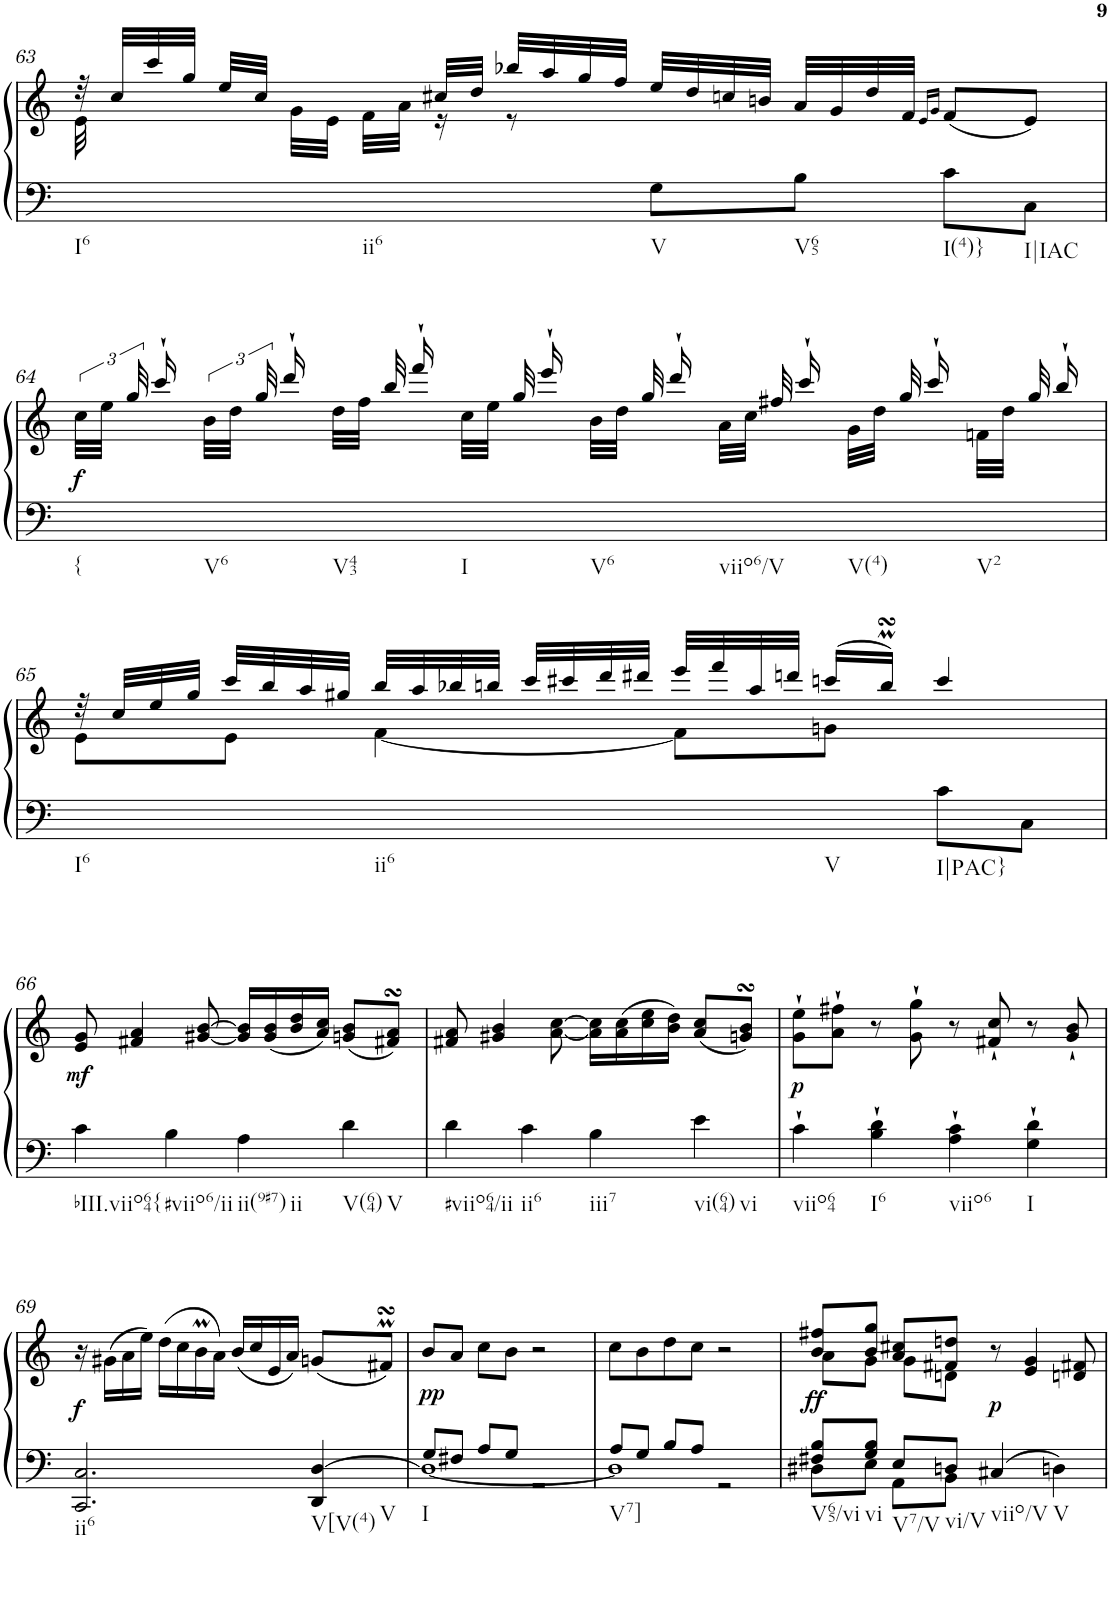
**kern	**kern	**dynam
*part1	*part1	*part1
*staff2	*staff1	*staff1/2
*I"Harpsichord	*	*
*I'Hch.	*	*
!!LO:PB:g=z
*clefF4	*clefG2	*
*k[]	*k[]	*
*C:	*C:	*
*M4/4	*M4/4	*
*met(c)	*met(c)	*
=63	=63	=63
*	*^	*
!LO:TX:b:t=I6	!	!	!
!LO:TX:b:t=ii6	!	!	!
2ryy	32r	32e\	.
.	32cc/LLL	32ryy	.
*	*v	*v	*
.	32ccc/	.
.	32gg/JJJ	.
.	32ee/LLL	.
.	32cc/JJJ	.
.	32g\LLL	.
.	32e\JJJ	.
.	32f\LLL	.
.	32a\JJJ	.
*	*^	*
.	32cc#X/LLL	16r	.
.	32dd/JJJ	.	.
.	32bb-X/LLL	8r	.
.	32aa/	.	.
.	32gg/	.	.
.	32ff/JJJ	.	.
!LO:TX:b:t=V	!	!	!
8G\L	32ee/LLL	2ryy	.
.	32dd/	.	.
.	32ccn/	.	.
.	32bn/JJJ	.	.
!LO:TX:b:t=V65	!	!	!
8B\J	32a/LLL	.	.
.	32g/	.	.
.	32dd/	.	.
.	32f/JJJ	.	.
.	16qe/LL	.	.
.	16qg/JJ	.	.
!LO:TX:b:t=I(4)}	!	!	!
8c\L	(<8f/L	.	.
!LO:TX:b:t=I|IAC	!	!	!
8C\J	8e/J)	.	.
*	*v	*v	*
!!LO:LB:g=z
=64	=64	=64
!LO:TX:b:t={	!	!
!LO:TX:b:t=V6	!	!
!LO:TX:b:t=V43	!	!
!LO:TX:b:t=I	!	!
!LO:TX:b:t=V6	!	!
!LO:TX:b:t=viio6/V	!	!
!LO:TX:b:t=V(4)	!	!
!LO:TX:b:t=V2	!	!
!	!	!LO:DY:b
1ryy	48cc\LLL	f
.	48ee\JJJ	.
.	48gg/	.
.	16ccc`>/	.
.	48b\LLL	.
.	48dd\JJJ	.
.	48gg/	.
.	16ddd`>/	.
*	*Xtuplet	*
.	48dd\LLL	.
.	48ff\JJJ	.
.	48bb/	.
.	16fff`>/	.
.	48cc\LLL	.
.	48ee\JJJ	.
.	48gg/	.
.	16eee`>/	.
.	48b\LLL	.
.	48dd\JJJ	.
.	48gg/	.
.	16ddd`>/	.
.	48a\LLL	.
.	48cc\JJJ	.
.	48ff#X/	.
.	16ccc`>/	.
.	48g\LLL	.
.	48dd\JJJ	.
.	48gg/	.
.	16ccc`>/	.
.	48fn\LLL	.
.	48dd\JJJ	.
.	48gg/	.
.	16bb`>/	.
!!LO:LB:g=z
=65	=65	=65
*	*^	*
!LO:TX:b:t=I6	!	!	!
!LO:TX:b:t=ii6	!	!	!
!LO:TX:b:t=V	!	!	!
2.ryy	32r	8e\L	.
.	32cc/LLL	.	.
.	32ee/	.	.
.	32gg/JJJ	.	.
.	32ccc/LLL	8e\J	.
.	32bb/	.	.
.	32aa/	.	.
.	32gg#X/JJJ	.	.
.	32bb/LLL	[<4f\	.
.	32aa/	.	.
.	32bb-X/	.	.
.	32bbn/JJJ	.	.
.	32ccc/LLL	.	.
.	32ccc#X/	.	.
.	32ddd/	.	.
.	32ddd#X/JJJ	.	.
.	32eee/LLL	8f\L]	.
.	32fff/	.	.
.	32aa/	.	.
.	32dddn/JJJ	.	.
.	(>16cccn/LL	8gn\J	.
.	16bbmsSsS/JJ)	.	.
!LO:TX:b:t=I|PAC}	!	!	!
8c\L	4ccc/	4ryy	.
8C\J	.	.	.
*	*v	*v	*
!!LO:LB:g=z
=66	=66	=66
!LO:TX:b:t=bIII.viio64{	!	!
!	!	!LO:DY:b
4c\	8e/ 8g/	mf
.	4f#X/ 4a/	.
!LO:TX:b:t=#viio6/ii	!	!
4B\	.	.
.	[8g#X/ [8b/	.
!LO:TX:b:t=ii(9#7)	!	!
!LO:TX:b:t=ii	!	!
4A\	16g#/] 16b/]LL	.
.	(<16g#/ 16b/	.
.	16b/ 16dd/	.
.	16a/ 16cc/JJ)	.
!LO:TX:b:t=V(64)	!	!
!LO:TX:b:t=V	!	!
4d\	(<8gn/ 8b/L	.
.	8f#X/sSSs 8a/sSSsJ)	.
=67	=67	=67
!LO:TX:b:t=#viio64/ii	!	!
4d\	8f#X/ 8a/	.
.	4g#X/ 4b/	.
!LO:TX:b:t=ii6	!	!
4c\	.	.
.	[8a\ [8cc\	.
!LO:TX:b:t=iii7	!	!
4B\	16a\] 16cc\]LL	.
.	(>16a\ 16cc\	.
.	16cc\ 16ee\	.
.	16b\ 16dd\JJ)	.
!LO:TX:b:t=vi(64)	!	!
!LO:TX:b:t=vi	!	!
4e\	(<8a/ 8cc/L	.
.	8gn/sSSS 8b/sSSSJ)	.
=68	=68	=68
!LO:TX:b:t=viio64	!	!
!	!	!LO:DY:b
4c`\	8g\` 8ee\`L	p
.	8a\` 8ff#X\`J	.
!LO:TX:b:t=I6	!	!
4B\` 4d\`	8r	.
.	8g\` 8gg\`	.
!LO:TX:b:t=viio6	!	!
4A\` 4c\`	8r	.
.	8f#X/` 8cc/`	.
!LO:TX:b:t=I	!	!
4G\` 4d\`	8r	.
.	8g/` 8b/`	.
!!LO:LB:g=z
=69	=69	=69
!LO:TX:b:t=ii6	!	!
!	!	!LO:DY:a=2
2.CC/ 2.C/	16r	f
.	(>16g#X\LL	.
.	16a\	.
.	16ee\JJ)	.
.	(>16dd\LL	.
.	16cc\	.
.	16bm\	.
.	16a\JJ)	.
.	(<16b/LL	.
.	16cc/	.
.	16e/	.
.	16a/JJ)	.
!LO:TX:b:t=V[V(4)	!	!
!LO:TX:b:t=V	!	!
4DD/ [4D/	(<8gn/L	.
.	8f#XmsSsS/J)	.
=70	=70	=70
*^	*	*
!LO:TX:b:t=I	!	!	!
!	!	!	!LO:DY:b
1D_	8G/L	8b/L	pp
.	8F#X/J	8a/J	.
.	8A/L	8cc\L	.
.	8G/J	8b\J	.
.	2r	2r	.
=71	=71	=71	=71
!LO:TX:b:t=V7]	!	!	!
1D]	8A/L	8cc\L	.
.	8G/J	8b\	.
.	8B/L	8dd\	.
.	8A/J	8cc\J	.
.	2r	2r	.
=72	=72	=72	=72
*	*	*^	*
!LO:TX:b:t=V65/vi	!	!	!	!
!	!	!	!	!LO:DY:b
8F#X/ 8B/L	8D#X\L	8b/ 8ff#X/L	8a\L	ff
!LO:TX:b:t=vi	!	!	!	!
8G/ 8B/J	8E\J	8b/ 8gg/J	8g\J	.
!LO:TX:b:t=V7/V	!	!	!	!
8E/L	8AA\L	8a/ 8cc#X/L	8g\L	.
!LO:TX:b:t=vi/V	!	!	!	!
8Dn/J	8BB\J	8f#X/ 8ddn/J	8dn\J	.
!LO:TX:b:t=viio/V	!	!	!	!
!	!	!	!	!LO:DY:b
4C#X/	2ryy	8r	2ryy	p
.	.	4e/ 4g/	.	.
!LO:TX:b:t=V	!	!	!	!
4Dn\	.	.	.	.
.	.	8dn/ 8f#X/	.	.
*v	*v	*	*	*
*	*v	*v	*
=	=	=
*-	*-	*-
